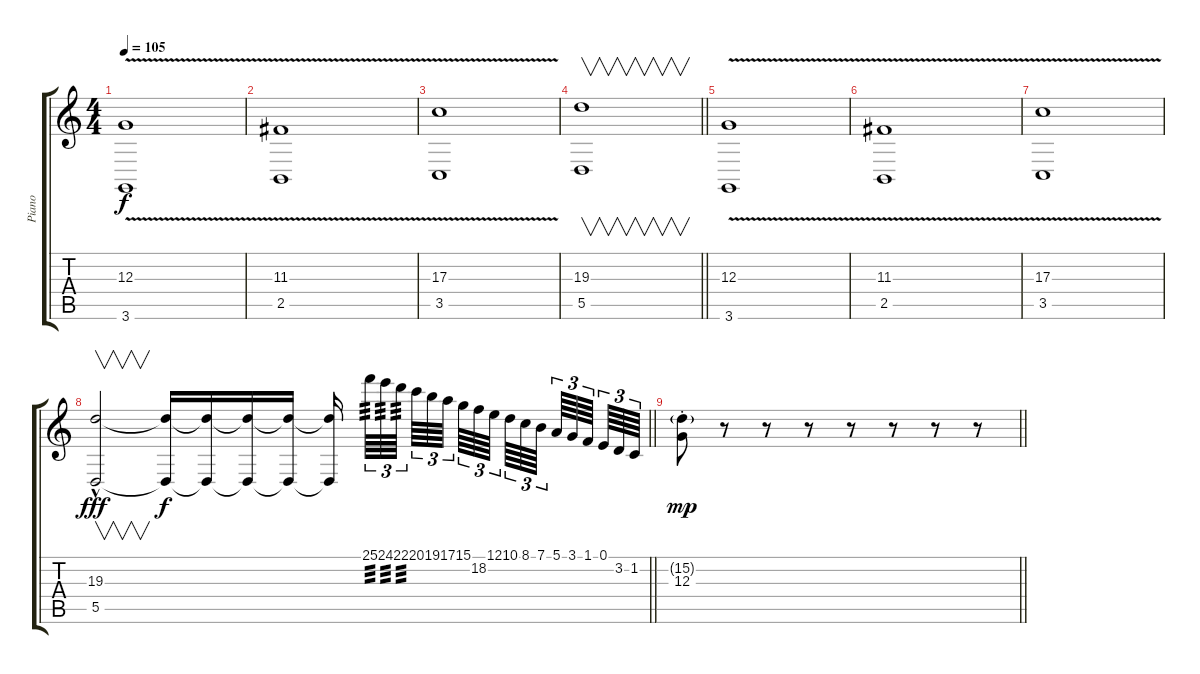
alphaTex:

\track ("Piano" "Piano") {instrument acousticgrandpiano}
\staff {score tabs}
\tuning (E4 B3 G3 D3 A2 E2) {hide}
\ts (4 4)
\tempo 105
\clef g2
\ks c
(12.3{v} 3.6{v}).1{dy f volume 13} |
(11.3{v} 2.5{v}).1 |
(17.3{v} 3.5{v}).1 |
\barLineRight lightlight
(19.3 5.5).1{v} |
(12.3{v} 3.6{v}).1{volume 13} |
(11.3{v} 2.5{v}).1 |
(17.3{v} 3.5{v}).1 |
\barLineRight lightlight
(19.3{hac} 5.5{hac}).2{v dy fff} (19.3{t} 5.5{t}).16{dy f} (19.3{t} 5.5{t}).16 (19.3{t} 5.5{t}).16 (19.3{t} 5.5{t}).16 (19.3{t} 5.5{t}).16{beam splitsecondary} 25.1.64{tu (3 2) tp 3} 24.1.64{tu (3 2) tp 3} 22.1.64{tu (3 2) tp 3 beam splitsecondary} 20.1.64{tu (3 2)} 19.1.64{tu (3 2)} 17.1.64{tu (3 2) beam splitsecondary} 15.1.64{tu (3 2)} 18.2.64{tu (3 2)} 12.1.64{tu (3 2) beam splitsecondary} 10.1.64{tu (3 2)} 8.1.64{tu (3 2)} 7.1.64{tu (3 2) beam splitsecondary} 5.1.64{tu (3 2)} 3.1.64{tu (3 2)} 1.1.64{tu (3 2) beam splitsecondary} 0.1.64{tu (3 2)} 3.2.64{tu (3 2)} 1.2.64{tu (3 2)} |
\barLineRight lightlight
(15.2{g st} 12.3{st}).8{dy mp} r.8 r.8 r.8 r.8 r.8 r.8 r.8
